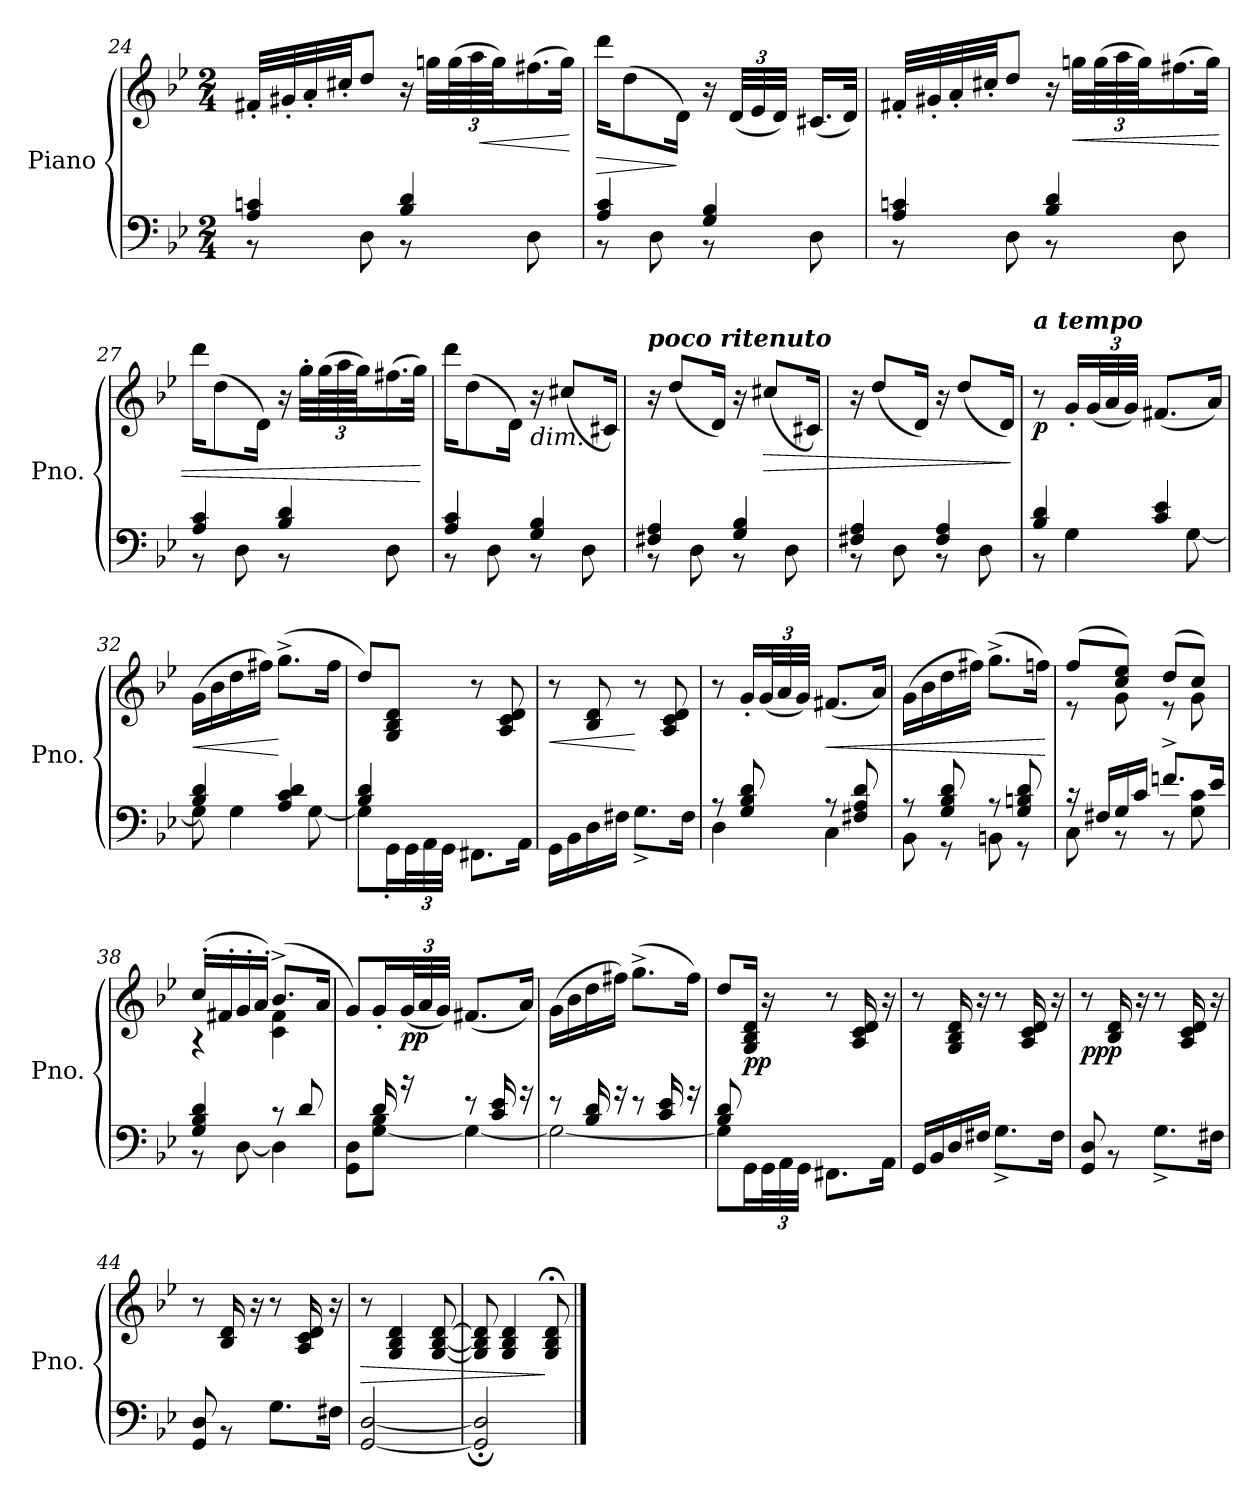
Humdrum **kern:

**kern	**kern	**dynam
*part1	*part1	*part1
*staff2	*staff1	*staff1/2
*I"Piano	*	*
*I'Pno.	*	*
*clefF4	*clefG2	*
*k[b-e-]	*k[b-e-]	*
*M2/4	*M2/4	*
=24	=24	=24
*^	*	*
4A/ 4cn/	8r	32f#X'/LLL	.
.	.	32g#X'/	.
.	.	32a'/	.
.	.	32cc#X'/JJ	.
.	8D\	8dd/J	.
4B-/ 4d/	8r	16r	.
.	.	32ggn\LLL	.
*	*	*Xbrackettup	*
.	.	(96gg\L	.
.	.	96aa\	.
!	!	!	!LO:HP:b
.	.	96gg\JJ)	<
.	8D\	(16.ff#X\	.
.	.	32gg\JJk)	.
*v	*v	*	*
.	.	[
=25	=25	=25
*^	*	*
!	!	!	!LO:HP:b
4A/ 4c/	8r	16ddd\KL	>
.	.	(8dd\	.
.	8D\	.	.
.	.	16d\Jk)	]
4G/ 4B-/	8r	16r	.
.	.	(48d/LLL	.
.	.	48e-/	.
.	.	48d/JJJ)	.
.	8D\	(16.c#X/LL	.
.	.	32d/JJk)	.
=26	=26	=26	=26
4A/ 4cn/	8r	32f#X'/LLL	.
.	.	32g#X'/	.
.	.	32a'/	.
.	.	32cc#X'/JJ	.
.	8D\	8dd/J	.
4B-/ 4d/	8r	16r	.
!	!	!	!LO:HP:b
.	.	32ggn\LLL	<
.	.	(96gg\L	.
.	.	96aa\	.
.	.	96gg\JJ)	.
.	8D\	(16.ff#X\	.
.	.	32gg\JJk)	.
=27	=27	=27	=27
4A/ 4c/	8r	16ddd\KL	.
.	.	(8dd\	.
.	8D\	.	.
.	.	16d\Jk)	.
4B-/ 4d/	8r	16r	.
.	.	32gg'\LLL	.
.	.	(96gg\L	.
.	.	96aa\	.
.	.	96gg\JJ)	.
.	8D\	(16.ff#X\	.
.	.	32gg\JJk)	.
*v	*v	*	*
.	.	[
=28	=28	=28
*^	*	*
4A/ 4c/	8r	16ddd\KL	.
.	.	(8dd\	.
.	8D\	.	.
.	.	16d\Jk)	.
!	!	!LO:TX:b:i:t=dim.	!
4G/ 4B-/	8r	16r	.
.	.	(8cc#X/L	.
.	8D\	.	.
.	.	16c#X/Jk)	.
=29	=29	=29	=29
!	!	!LO:TX:a:Bi:t=poco ritenuto	!
4F#X/ 4A/	8r	16r	.
.	.	(8dd/L	.
.	8D\	.	.
.	.	16d/Jk)	.
4G/ 4B-/	8r	16r	.
!	!	!	!LO:HP:b
.	.	(8cc#X/L	>
.	8D\	.	.
.	.	16c#X/Jk)	.
=30	=30	=30	=30
4F#X/ 4A/	8r	16r	.
.	.	(8dd/L	.
.	8D\	.	.
.	.	16d/Jk)	.
4F#/ 4A/	8r	16r	.
.	.	(8dd/L	.
.	8D\	.	.
.	.	16d/Jk)	.
*v	*v	*	*
.	.	]
=31	=31	=31
*^	*	*
!	!	!LO:TX:a:Bi:t=a tempo	!
!	!	!	!LO:DY:b
4B-/ 4d/	8r	8r	p
.	4G\	16g'/LL	.
.	.	(48g/L	.
.	.	48a/	.
.	.	48g/JJJ)	.
4c/ 4e-/	.	(8.f#X/L	.
.	[8G\	.	.
.	.	16a/Jk)	.
=32	=32	=32	=32
!	!	!	!LO:HP:b
4B-/ 4d/	8G\]	(16g\LL	<
.	.	16b-\	.
.	4G\	16dd\	.
.	.	16ff#X\JJ)	.
4A/ 4c/ 4d/	.	(8.gg^\L	[
.	[8G\	.	.
.	.	16ff#\Jk	.
=33	=33	=33	=33
4B-/ 4d/	8G\L]	8dd/L)	.
.	16GG'>\L	8G/ 8B-/ 8d/J	.
*	*Xbrackettup	*	*
.	48GG\L	.	.
.	48AA\	.	.
.	48GG\JJJ	.	.
4ryy	8.FF#X\L	8r	.
.	.	8A/ 8c/ 8d/	.
.	16AA\Jk	.	.
=34	=34	=34	=34
!	!	!	!LO:HP:b
2ryy	16GG\LL	8r	<
.	16BB-\	.	.
.	16D\	8B-/ 8d/	.
.	16F#X\JJ	.	.
.	8.G^>\L	8r	[
.	.	8A/ 8c/ 8d/	.
.	16F#\Jk	.	.
=35	=35	=35	=35
8r	4D\	8r	.
8G/ 8B-/ 8d/	.	16g'/LL	.
.	.	(48g/L	.
.	.	48a/	.
.	.	48g/JJJ)	.
!	!	!	!LO:HP:b
8r	4C\	(8.f#X/L	<
8F#X/ 8A/ 8d/	.	.	.
.	.	16a/Jk)	.
=36	=36	=36	=36
8r	8BB-\	(16g\LL	.
.	.	16b-\	.
8G/ 8B-/ 8d/	8r	16dd\	.
.	.	16ff#X\JJ)	.
8r	8BBn\	(8.gg^\L	.
8G/ 8Bn/ 8d/	8r	.	.
.	.	16ffn\Jk)	.
*v	*v	*	*
.	.	[
=37	=37	=37
*^	*^	*
16r	8C\	(8ff/L	8r	.
16F#X/LL	.	.	.	.
16G/	8r	8cc/ 8ee-/J)	8g\	.
16c/JJ	.	.	.	.
8.fn^/L	8r	(8dd/L	8r	.
.	8G\ 8c\	8cc/J)	8g\	.
16e-/Jk	.	.	.	.
=38	=38	=38	=38	=38
4G/ 4B-/ 4d/	8r	(<16cc'</LL	4r	.
.	.	16f#X'</	.	.
.	[8D\	16g'</	.	.
.	.	16a'</JJ)	.	.
8r	4D\]	(8.b-^/L	4c\ 4f#\	.
8d/	.	.	.	.
.	.	16a/Jk	.	.
*	*	*v	*v	*
=39	=39	=39	=39
8ryy	8GG\ 8D\L	8g/L)	.
16d/	[8G\ 8B-\J	16g'/L	.
!	!	!	!LO:DY:b
16r	.	(48g/L	pp
.	.	48a/	.
.	.	48g/JJJ)	.
8r	4G\_	(8.f#X/L	.
16c/ 16e-/	.	.	.
16r	.	16a/Jk)	.
=40	=40	=40	=40
8r	2G\_	(16g\LL	.
.	.	16b-\	.
16B-/ 16d/	.	16dd\	.
16r	.	16ff#X\JJ)	.
8r	.	(8.gg^\L	.
16c/ 16e-/	.	.	.
16r	.	16ff#\Jk)	.
=41	=41	=41	=41
8B-/ 8d/	8G\L]	8dd/L	.
!	!	!	!LO:DY:b
8ryy	16GG\L	16G/ 16B-/ 16d/Jk	pp
.	48GG\L	16r	.
.	48AA\	.	.
.	48GG\JJJ	.	.
4ryy	8.FF#X\L	8r	.
.	.	16A/ 16c/ 16d/	.
.	16AA\Jk	16r	.
=42	=42	=42	=42
2ryy	16GG/LL	8r	.
.	16BB-/	.	.
.	16D/	16G/ 16B-/ 16d/	.
.	16F#X/JJ	16r	.
.	8.G^>\L	8r	.
.	.	16A/ 16c/ 16d/	.
.	16F#\Jk	16r	.
=43	=43	=43	=43
!	!	!	!LO:DY:b
2ryy	8GG/ 8D/	8r	ppp
.	8r	16B-/ 16d/	.
.	.	16r	.
.	8.G^>\L	8r	.
.	.	16A/ 16c/ 16d/	.
.	16F#X\Jk	16r	.
=44	=44	=44	=44
2ryy	8GG/ 8D/	8r	.
.	8r	16B-/ 16d/	.
.	.	16r	.
.	8.G\L	8r	.
.	.	16A/ 16c/ 16d/	.
.	16F#X\Jk	16r	.
=45	=45	=45	=45
!	!	!	!LO:HP:b
2ryy	[2GG/ [2D/	8r	>
.	.	4G/ 4B-/ 4d/	.
.	.	[8G/ [8B-/ [8d/	.
=46	=46	=46	=46
2ryy	2GG/];< 2D/];<	8G/] 8B-/] 8d/]	.
.	.	4G/ 4B-/ 4d/	.
.	.	8G/;< 8B-/;< 8d/;<	]
*v	*v	*	*
==	==	==
*-	*-	*-
